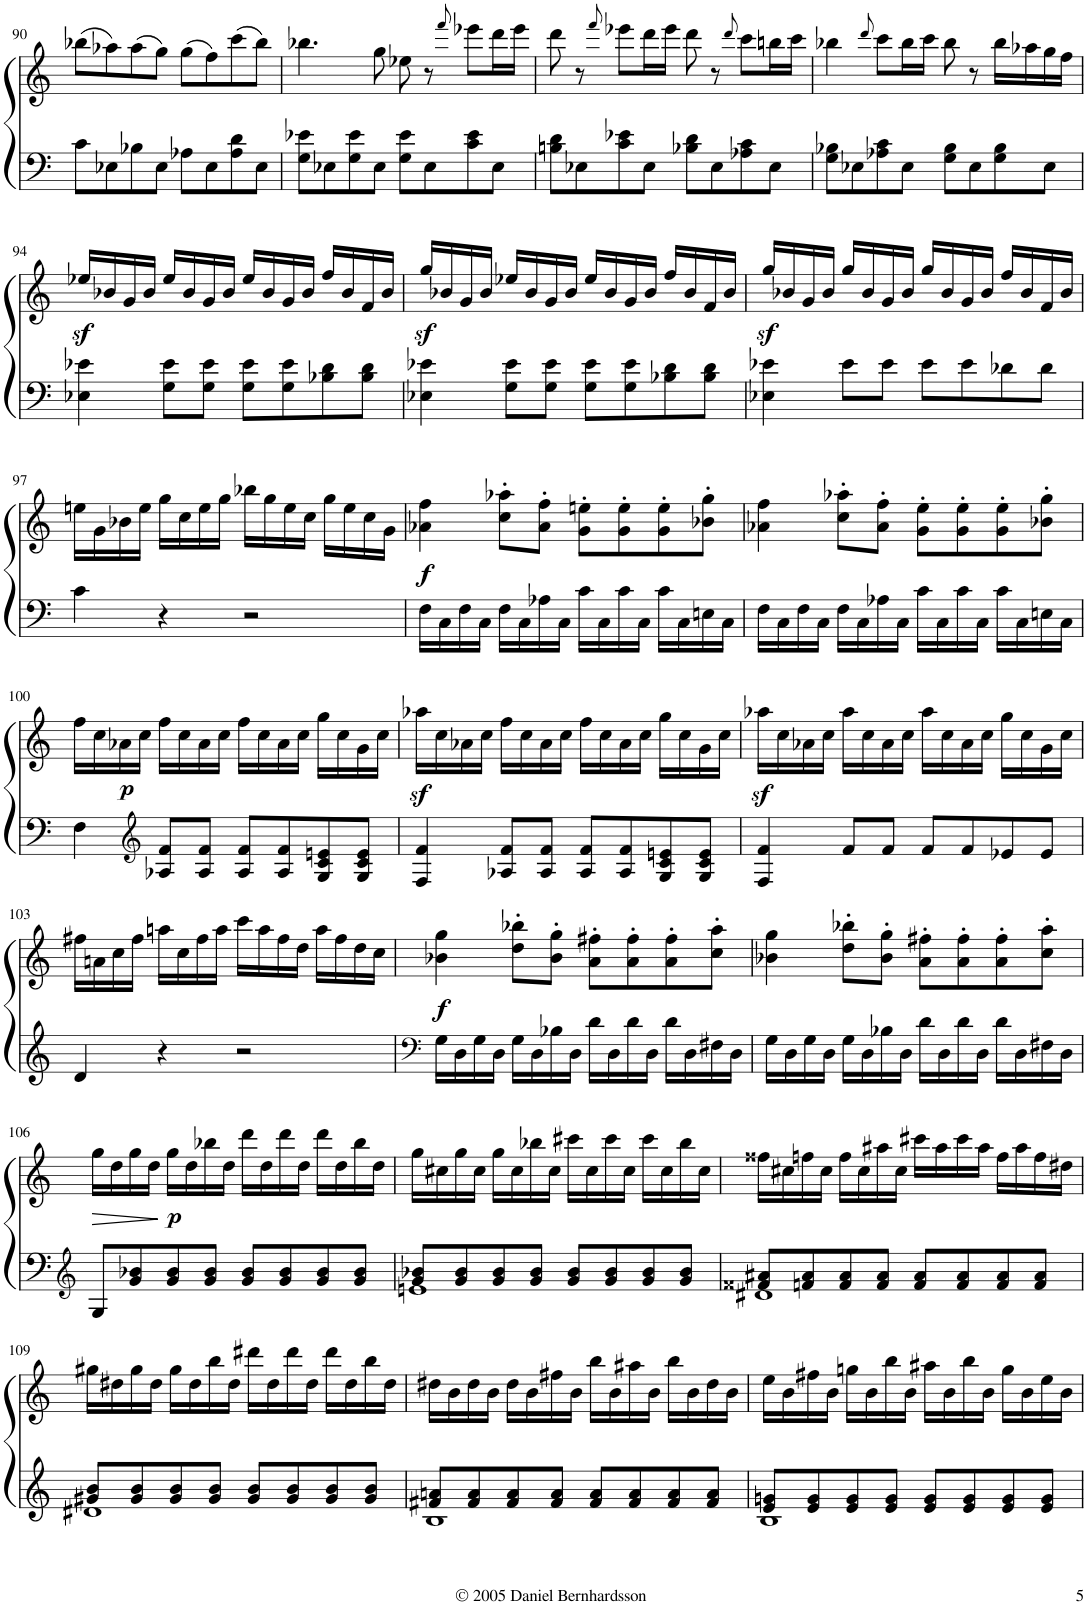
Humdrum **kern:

**kern	**kern	**dynam
*part1	*part1	*part1
*staff2	*staff1	*staff1/2
*I"Piano	*	*
*I'Pno.	*	*
!!LO:PB:g=z
*clefF4	*clefG2	*
*k[]	*k[]	*
*M4/4	*M4/4	*
*met(c)	*met(c)	*
=90	=90	=90
8c\L	(8bb-X\L	.
8E-X\	8aa-X\)	.
8B-X\	(8aa-\	.
8E-\J	8gg\J)	.
8A-X\L	(8gg\L	.
8E-\	8ff\)	.
8A-\ 8d\	(8ccc\	.
8E-\J	8bb-\J)	.
=91	=91	=91
8G\ 8e-X\L	4.bb-X\	.
8E-X\	.	.
8G\ 8e-\	.	.
8E-\J	8gg\	.
8G\ 8e-\L	8ee-X\	.
8E-\	8r	.
.	8qfff/	.
8c\ 8e-\	8eee-X\L	.
8E-\J	16ddd\L	.
.	16eee-\JJ	.
=92	=92	=92
8Bn\ 8d\L	8ddd\	.
8E-X\	8r	.
.	8qfff/	.
8c\ 8e-X\	8eee-X\L	.
8E-\J	16ddd\L	.
.	16eee-\JJ	.
8B-X\ 8d\L	8ddd\	.
8E-\	8r	.
.	8qddd/	.
8A-X\ 8c\	8ccc\L	.
8E-\J	16bbn\L	.
.	16ccc\JJ	.
=93	=93	=93
8G\ 8B-X\L	4bb-X\	.
8E-X\	.	.
.	8qddd/	.
8A-X\ 8c\	8ccc\L	.
8E-\J	16bb-\L	.
.	16ccc\JJ	.
8G\ 8B-\L	8bb-\	.
8E-\	8r	.
8G\ 8B-\	16bb-\LL	.
.	16aa-X\	.
8E-\J	16gg\	.
.	16ff\JJ	.
!!LO:LB:g=z
=94	=94	=94
4E-X\ 4e-X\	16ee-Xz</LL	.
.	16b-X/	.
.	16g/	.
.	16b-/JJ	.
8G\ 8e-\L	16ee-/LL	.
.	16b-/	.
8G\ 8e-\J	16g/	.
.	16b-/JJ	.
8G\ 8e-\L	16ee-/LL	.
.	16b-/	.
8G\ 8e-\	16g/	.
.	16b-/JJ	.
8B-X\ 8d\	16ff/LL	.
.	16b-/	.
8B-\ 8d\J	16f/	.
.	16b-/JJ	.
=95	=95	=95
4E-X\ 4e-X\	16ggz</LL	.
.	16b-X/	.
.	16g/	.
.	16b-/JJ	.
8G\ 8e-\L	16ee-X/LL	.
.	16b-/	.
8G\ 8e-\J	16g/	.
.	16b-/JJ	.
8G\ 8e-\L	16ee-/LL	.
.	16b-/	.
8G\ 8e-\	16g/	.
.	16b-/JJ	.
8B-X\ 8d\	16ff/LL	.
.	16b-/	.
8B-\ 8d\J	16f/	.
.	16b-/JJ	.
=96	=96	=96
4E-X\ 4e-X\	16ggz</LL	.
.	16b-X/	.
.	16g/	.
.	16b-/JJ	.
8e-\L	16gg/LL	.
.	16b-/	.
8e-\J	16g/	.
.	16b-/JJ	.
8e-\L	16gg/LL	.
.	16b-/	.
8e-\	16g/	.
.	16b-/JJ	.
8d-X\	16ff/LL	.
.	16b-/	.
8d-\J	16f/	.
.	16b-/JJ	.
!!LO:LB:g=z
=97	=97	=97
4c\	16een\LL	.
.	16g\	.
.	16b-X\	.
.	16ee\JJ	.
4r	16gg\LL	.
.	16cc\	.
.	16ee\	.
.	16gg\JJ	.
2r	16bb-X\LL	.
.	16gg\	.
.	16ee\	.
.	16cc\JJ	.
.	16gg\LL	.
.	16ee\	.
.	16cc\	.
.	16g\JJ	.
=98	=98	=98
!	!	!LO:DY:b
16F\LL	4a-X\ 4ff\	f
16C\	.	.
16F\	.	.
16C\JJ	.	.
16F\LL	8cc\' 8aa-X\'L	.
16C\	.	.
16A-X\	8a-\' 8ff\'J	.
16C\JJ	.	.
16c\LL	8g\' 8een\'L	.
16C\	.	.
16c\	8g\' 8ee\'	.
16C\JJ	.	.
16c\LL	8g\' 8ee\'	.
16C\	.	.
16En\	8b-X\' 8gg\'J	.
16C\JJ	.	.
=99	=99	=99
16F\LL	4a-X\ 4ff\	.
16C\	.	.
16F\	.	.
16C\JJ	.	.
16F\LL	8cc\' 8aa-X\'L	.
16C\	.	.
16A-X\	8a-\' 8ff\'J	.
16C\JJ	.	.
16c\LL	8g\' 8ee\'L	.
16C\	.	.
16c\	8g\' 8ee\'	.
16C\JJ	.	.
16c\LL	8g\' 8ee\'	.
16C\	.	.
16En\	8b-X\' 8gg\'J	.
16C\JJ	.	.
!!LO:LB:g=z
=100	=100	=100
4F\	16ff\LL	.
.	16cc\	.
!	!	!LO:DY:b
.	16a-X\	p
.	16cc\JJ	.
*clefG2	*	*
8A-X/ 8f/L	16ff\LL	.
.	16cc\	.
8A-/ 8f/J	16a-\	.
.	16cc\JJ	.
8A-/ 8f/L	16ff\LL	.
.	16cc\	.
8A-/ 8f/	16a-\	.
.	16cc\JJ	.
8G/ 8c/ 8en/	16gg\LL	.
.	16cc\	.
8G/ 8c/ 8e/J	16g\	.
.	16cc\JJ	.
=101	=101	=101
4F/ 4f/	16aa-Xz<\LL	.
.	16cc\	.
.	16a-X\	.
.	16cc\JJ	.
8A-X/ 8f/L	16ff\LL	.
.	16cc\	.
8A-/ 8f/J	16a-\	.
.	16cc\JJ	.
8A-/ 8f/L	16ff\LL	.
.	16cc\	.
8A-/ 8f/	16a-\	.
.	16cc\JJ	.
8G/ 8c/ 8en/	16gg\LL	.
.	16cc\	.
8G/ 8c/ 8e/J	16g\	.
.	16cc\JJ	.
=102	=102	=102
4F/ 4f/	16aa-Xz<\LL	.
.	16cc\	.
.	16a-X\	.
.	16cc\JJ	.
8f/L	16aa-\LL	.
.	16cc\	.
8f/J	16a-\	.
.	16cc\JJ	.
8f/L	16aa-\LL	.
.	16cc\	.
8f/	16a-\	.
.	16cc\JJ	.
8e-X/	16gg\LL	.
.	16cc\	.
8e-/J	16g\	.
.	16cc\JJ	.
!!LO:LB:g=z
=103	=103	=103
4d/	16ff#X\LL	.
.	16an\	.
.	16cc\	.
.	16ff#\JJ	.
4r	16aan\LL	.
.	16cc\	.
.	16ff#\	.
.	16aa\JJ	.
2r	16ccc\LL	.
.	16aa\	.
.	16ff#\	.
.	16dd\JJ	.
.	16aa\LL	.
.	16ff#\	.
.	16dd\	.
.	16cc\JJ	.
=104	=104	=104
*clefF4	*	*
!	!	!LO:DY:b
16G\LL	4b-X\ 4gg\	f
16D\	.	.
16G\	.	.
16D\JJ	.	.
16G\LL	8dd\' 8bb-X\'L	.
16D\	.	.
16B-X\	8b-\' 8gg\'J	.
16D\JJ	.	.
16d\LL	8a\' 8ff#X\'L	.
16D\	.	.
16d\	8a\' 8ff#\'	.
16D\JJ	.	.
16d\LL	8a\' 8ff#\'	.
16D\	.	.
16F#X\	8cc\' 8aa\'J	.
16D\JJ	.	.
=105	=105	=105
16G\LL	4b-X\ 4gg\	.
16D\	.	.
16G\	.	.
16D\JJ	.	.
16G\LL	8dd\' 8bb-X\'L	.
16D\	.	.
16B-X\	8b-\' 8gg\'J	.
16D\JJ	.	.
16d\LL	8a\' 8ff#X\'L	.
16D\	.	.
16d\	8a\' 8ff#\'	.
16D\JJ	.	.
16d\LL	8a\' 8ff#\'	.
16D\	.	.
16F#X\	8cc\' 8aa\'J	.
16D\JJ	.	.
!!LO:LB:g=z
=106	=106	=106
*clefG2	*	*
!	!	!LO:HP:b
8G/L	16gg\LL	>
.	16dd\	.
8g/ 8b-X/	16gg\	.
.	16dd\JJ	.
!	!	!LO:DY:n=1:b
8g/ 8b-/	16gg\LL	] p
.	16dd\	.
8g/ 8b-/J	16bb-X\	.
.	16dd\JJ	.
8g/ 8b-/L	16ddd\LL	.
.	16dd\	.
8g/ 8b-/	16ddd\	.
.	16dd\JJ	.
8g/ 8b-/	16ddd\LL	.
.	16dd\	.
8g/ 8b-/J	16bb-\	.
.	16dd\JJ	.
=107	=107	=107
*^	*	*
8g/ 8b-X/L	1en	16gg\LL	.
.	.	16cc#X\	.
8g/ 8b-/	.	16gg\	.
.	.	16cc#\JJ	.
8g/ 8b-/	.	16gg\LL	.
.	.	16cc#\	.
8g/ 8b-/J	.	16bb-X\	.
.	.	16cc#\JJ	.
8g/ 8b-/L	.	16ccc#X\LL	.
.	.	16cc#\	.
8g/ 8b-/	.	16ccc#\	.
.	.	16cc#\JJ	.
8g/ 8b-/	.	16ccc#\LL	.
.	.	16cc#\	.
8g/ 8b-/J	.	16bb-\	.
.	.	16cc#\JJ	.
=108	=108	=108	=108
8f##X/ 8a#X/L	1d#X	16ff##X\LL	.
.	.	16cc#X\	.
8fn/ 8a#/	.	16ffn\	.
.	.	16cc#\JJ	.
8f/ 8a#/	.	16ff\LL	.
.	.	16cc#\	.
8f/ 8a#/J	.	16aa#X\	.
.	.	16cc#\JJ	.
8f/ 8a#/L	.	16ccc#X\LL	.
.	.	16aa#\	.
8f/ 8a#/	.	16ccc#\	.
.	.	16aa#\JJ	.
8f/ 8a#/	.	16ff\LL	.
.	.	16aa#\	.
8f/ 8a#/J	.	16ff\	.
.	.	16dd#X\JJ	.
!!LO:LB:g=z
=109	=109	=109	=109
8g#X/ 8b/L	1d#X	16gg#X\LL	.
.	.	16dd#X\	.
8g#/ 8b/	.	16gg#\	.
.	.	16dd#\JJ	.
8g#/ 8b/	.	16gg#\LL	.
.	.	16dd#\	.
8g#/ 8b/J	.	16bb\	.
.	.	16dd#\JJ	.
8g#/ 8b/L	.	16ddd#X\LL	.
.	.	16dd#\	.
8g#/ 8b/	.	16ddd#\	.
.	.	16dd#\JJ	.
8g#/ 8b/	.	16ddd#\LL	.
.	.	16dd#\	.
8g#/ 8b/J	.	16bb\	.
.	.	16dd#\JJ	.
=110	=110	=110	=110
8f#X/ 8an/L	1B	16dd#X\LL	.
.	.	16b\	.
8f#/ 8a/	.	16dd#\	.
.	.	16b\JJ	.
8f#/ 8a/	.	16dd#\LL	.
.	.	16b\	.
8f#/ 8a/J	.	16ff#X\	.
.	.	16b\JJ	.
8f#/ 8a/L	.	16bb\LL	.
.	.	16b\	.
8f#/ 8a/	.	16aa#X\	.
.	.	16b\JJ	.
8f#/ 8a/	.	16bb\LL	.
.	.	16b\	.
8f#/ 8a/J	.	16dd#\	.
.	.	16b\JJ	.
=111	=111	=111	=111
8e/ 8gn/L	1B	16ee\LL	.
.	.	16b\	.
8e/ 8g/	.	16ff#X\	.
.	.	16b\JJ	.
8e/ 8g/	.	16ggn\LL	.
.	.	16b\	.
8e/ 8g/J	.	16bb\	.
.	.	16b\JJ	.
8e/ 8g/L	.	16aa#X\LL	.
.	.	16b\	.
8e/ 8g/	.	16bb\	.
.	.	16b\JJ	.
8e/ 8g/	.	16gg\LL	.
.	.	16b\	.
8e/ 8g/J	.	16ee\	.
.	.	16b\JJ	.
*v	*v	*	*
=	=	=
*-	*-	*-
